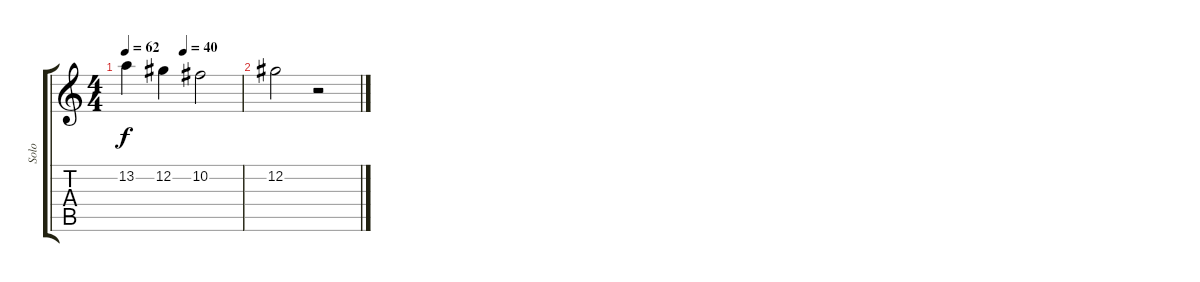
\track ("Solo" "Solo") {instrument distortionguitar}
\staff {score tabs}
\tuning (Db4 Ab3 E3 B2 Gb2 Db2) {hide}
\ts (4 4)
\tempo 62
\tempo (40 0.5)
\clef g2
\ks c
13.2.4{dy f} 12.2.4 10.2.2 |
12.2.2 r.2
